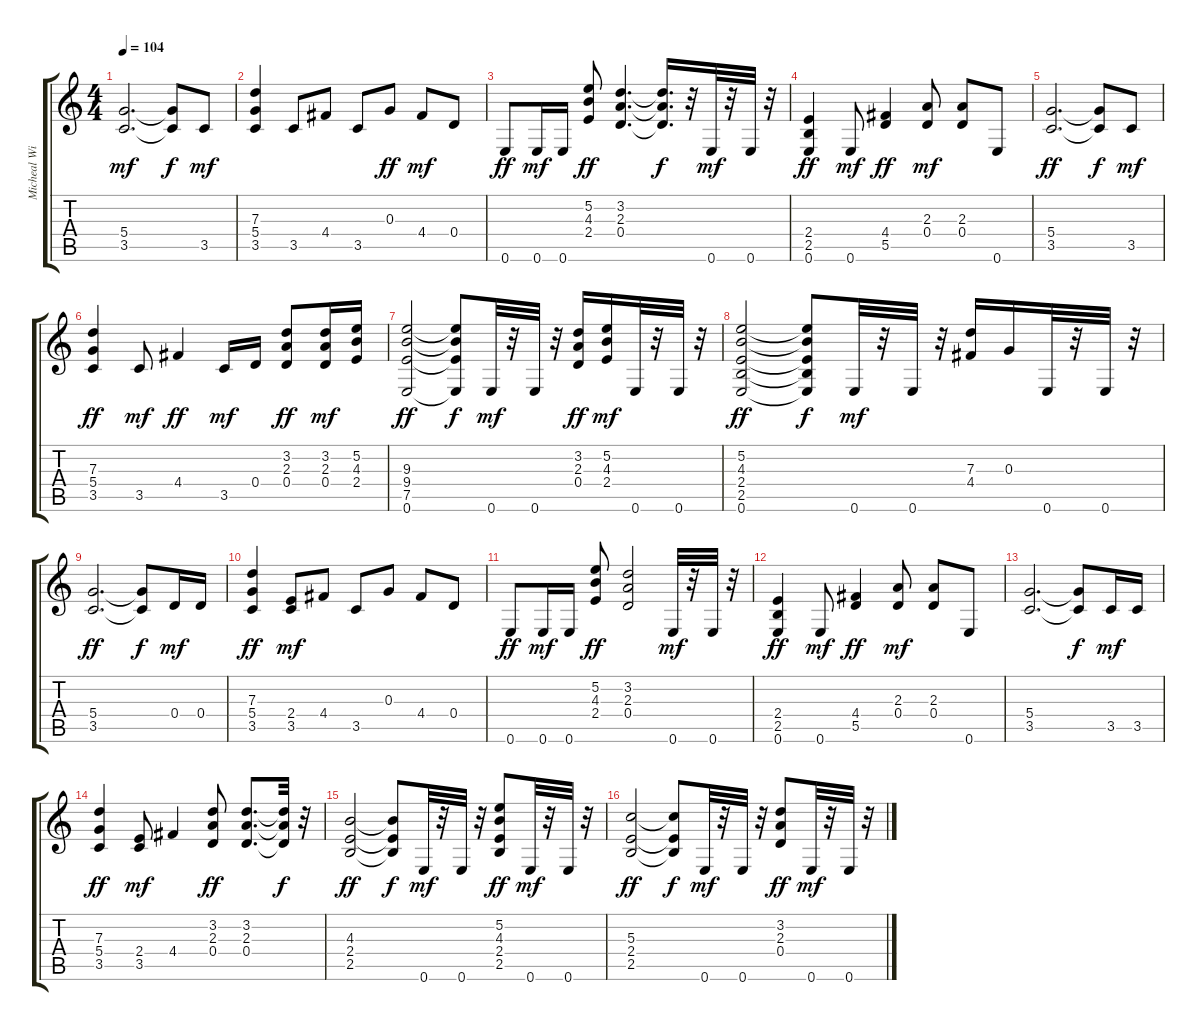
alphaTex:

\track ("Micheal Wilton" "Micheal Wi") {instrument distortionguitar}
\staff {score tabs}
\tuning (E4 B3 G3 D3 A2 E2) {hide}
\ts (4 4)
\tempo 104
\clef g2
\ks c
(5.4 3.5).2{d dy mf} (5.4{t} 3.5{t}).8{dy f} 3.5.8{dy mf} |
(7.3 5.4 3.5).4 3.5.8 4.4.8 3.5.8 0.3.8{dy ff} 4.4.8{dy mf} 0.4.8 |
0.6.8{dy ff} 0.6.16{dy mf} 0.6.16 (5.2 4.3 2.4).8{dy ff} (3.2 2.3 0.4).4{d} (3.2{t} 2.3{t} 0.4{t}).16{d dy f} r.32 0.6.32{dy mf} r.32 0.6.32 r.32 |
(2.4 2.5 0.6).4{dy ff} 0.6.8{dy mf} (4.4 5.5).4{dy ff} (2.3 0.4).8{dy mf} (2.3 0.4).8 0.6.8 |
(5.4 3.5).2{d dy ff} (5.4{t} 3.5{t}).8{dy f} 3.5.8{dy mf} |
(7.3 5.4 3.5).4{dy ff} 3.5.8{dy mf} 4.4.4{dy ff} 3.5.16{dy mf} 0.4.16 (3.2 2.3 0.4).8{dy ff} (3.2 2.3 0.4).16{dy mf} (5.2 4.3 2.4).16 |
(9.3 9.4 7.5 0.6).2{dy ff} (9.3{t} 9.4{t} 7.5{t} 0.6{t}).8{dy f} 0.6.32{dy mf} r.32 0.6.32 r.32 (3.2 2.3 0.4).16{dy ff} (5.2 4.3 2.4).16{dy mf} 0.6.32 r.32 0.6.32 r.32 |
(5.2 4.3 2.4 2.5 0.6).2{dy ff} (5.2{t} 4.3{t} 2.4{t} 2.5{t} 0.6{t}).8{dy f} 0.6.32{dy mf} r.32 0.6.32 r.32 (7.3 4.4).16 0.3.16 0.6.32 r.32 0.6.32 r.32 |
(5.4 3.5).2{d dy ff} (5.4{t} 3.5{t}).8{dy f} 0.4.16{dy mf} 0.4.16 |
(7.3 5.4 3.5).4{dy ff} (2.4 3.5).8{dy mf} 4.4.8 3.5.8 0.3.8 4.4.8 0.4.8 |
0.6.8{dy ff} 0.6.16{dy mf} 0.6.16 (5.2 4.3 2.4).8{dy ff} (3.2 2.3 0.4).2 0.6.32{dy mf} r.32 0.6.32 r.32 |
(2.4 2.5 0.6).4{dy ff} 0.6.8{dy mf} (4.4 5.5).4{dy ff} (2.3 0.4).8{dy mf} (2.3 0.4).8 0.6.8 |
(5.4 3.5).2{d} (5.4{t} 3.5{t}).8{dy f} 3.5.16{dy mf} 3.5.16 |
(7.3 5.4 3.5).4{dy ff} (2.4 3.5).8{dy mf} 4.4.4 (3.2 2.3 0.4).8{dy ff} (3.2 2.3 0.4).8{d} (3.2{t} 2.3{t} 0.4{t}).32{dy f} r.32 |
(4.3 2.4 2.5).2{dy ff} (4.3{t} 2.4{t} 2.5{t}).8{dy f} 0.6.32{dy mf} r.32 0.6.32 r.32 (5.2 4.3 2.4 2.5).8{dy ff} 0.6.32{dy mf} r.32 0.6.32 r.32 |
(5.3 2.4 2.5).2{dy ff} (5.3{t} 2.4{t} 2.5{t}).8{dy f} 0.6.32{dy mf} r.32 0.6.32 r.32 (3.2 2.3 0.4).8{dy ff} 0.6.32{dy mf} r.32 0.6.32 r.32
